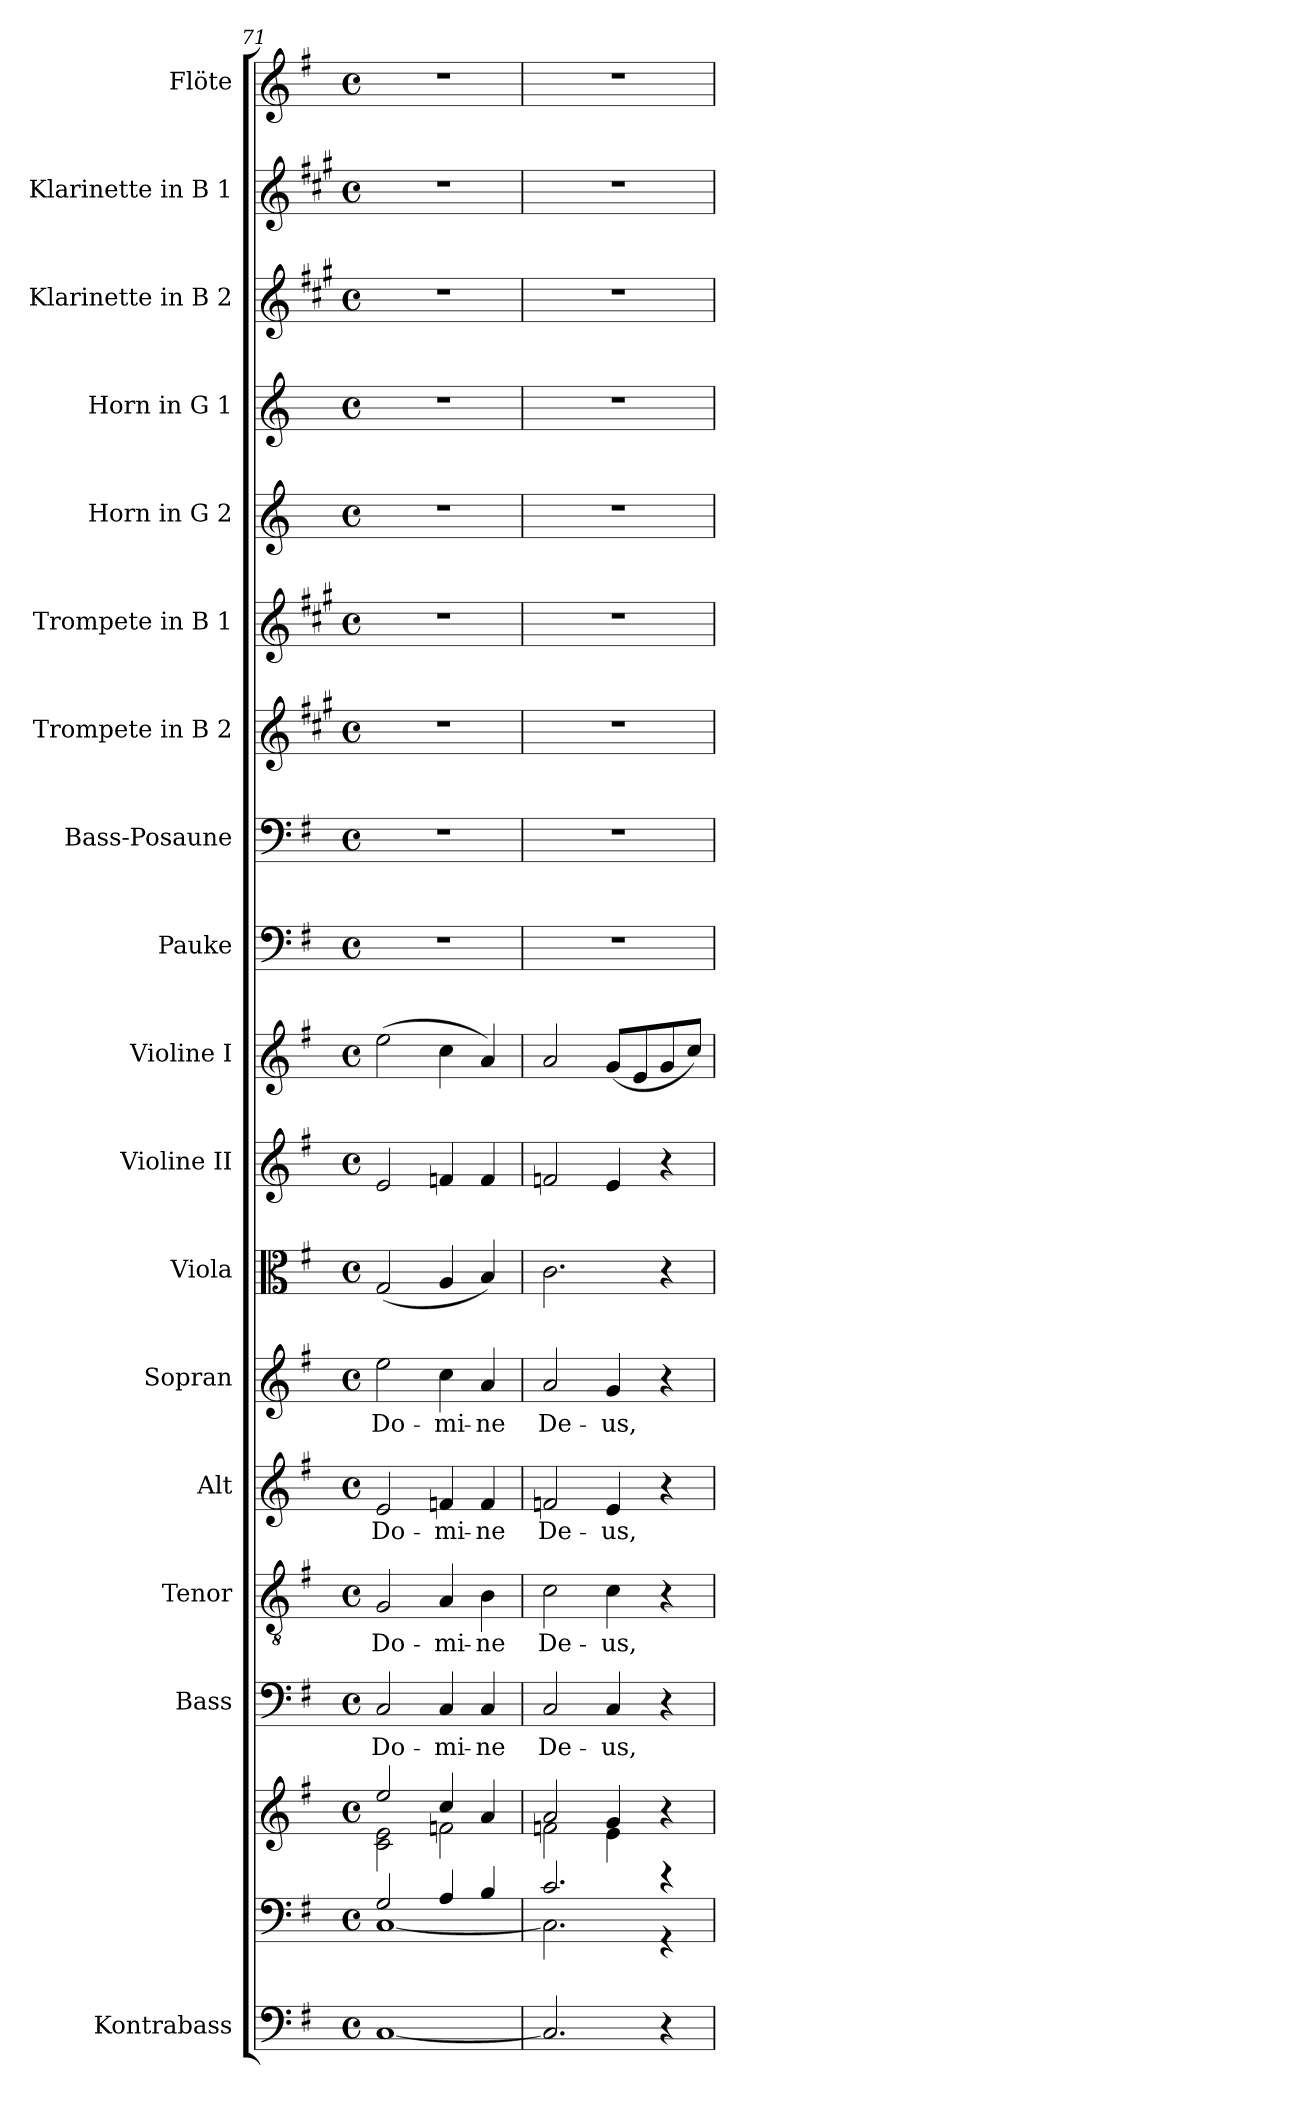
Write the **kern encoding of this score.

**kern	**kern	**kern	**kern	**text	**kern	**text	**kern	**text	**kern	**text	**kern	**kern	**kern	**kern	**kern	**kern	**kern	**kern	**kern	**kern	**kern	**kern
*part18	*part17	*part17	*part16	*part16	*part15	*part15	*part14	*part14	*part13	*part13	*part12	*part11	*part10	*part9	*part8	*part7	*part6	*part5	*part4	*part3	*part2	*part1
*staff19	*staff18	*staff17	*staff16	*staff16	*staff15	*staff15	*staff14	*staff14	*staff13	*staff13	*staff12	*staff11	*staff10	*staff9	*staff8	*staff7	*staff6	*staff5	*staff4	*staff3	*staff2	*staff1
*I"Kontrabass	*	*	*I"Bass	*	*I"Tenor	*	*I"Alt	*	*I"Sopran	*	*I"Viola	*I"Violine II	*I"Violine I	*I"Pauke	*I"Bass-Posaune	*I"Trompete in B 2	*I"Trompete in B 1	*I"Horn in G 2	*I"Horn in G 1	*I"Klarinette in B 2	*I"Klarinette in B 1	*I"Flöte
*I'Kb.	*	*	*I'B	*	*I'T	*	*I'A	*	*I'S	*	*I'Vla.	*I'Vl. II	*I'Vl. I	*I'Pk.	*I'B. Pos.	*	*	*I'Hrn. 2	*I'Hrn. 1	*	*	*I'Fl.
!!LO:PB:g=z
*clefF4	*clefF4	*clefG2	*clefF4	*	*clefGv2	*	*clefG2	*	*clefG2	*	*clefC3	*clefG2	*clefG2	*clefF4	*clefF4	*clefG2	*clefG2	*clefG2	*clefG2	*clefG2	*clefG2	*clefG2
*ITrd7c12	*	*	*	*	*	*	*	*	*	*	*	*	*	*	*	*ITrd1c2	*ITrd1c2	*ITrd3c5	*ITrd3c5	*ITrd1c2	*ITrd1c2	*
*k[f#]	*k[f#]	*k[f#]	*k[f#]	*	*k[f#]	*	*k[f#]	*	*k[f#]	*	*k[f#]	*k[f#]	*k[f#]	*k[f#]	*k[f#]	*k[f#]	*k[f#]	*k[f#]	*k[f#]	*k[f#]	*k[f#]	*k[f#]
*G:	*G:	*G:	*G:	*	*G:	*	*G:	*	*G:	*	*G:	*G:	*G:	*G:	*G:	*G:	*G:	*G:	*G:	*G:	*G:	*G:
*M4/4	*M4/4	*M4/4	*M4/4	*	*M4/4	*	*M4/4	*	*M4/4	*	*M4/4	*M4/4	*M4/4	*M4/4	*M4/4	*M4/4	*M4/4	*M4/4	*M4/4	*M4/4	*M4/4	*M4/4
*met(c)	*met(c)	*met(c)	*met(c)	*	*met(c)	*	*met(c)	*	*met(c)	*	*met(c)	*met(c)	*met(c)	*met(c)	*met(c)	*met(c)	*met(c)	*met(c)	*met(c)	*met(c)	*met(c)	*met(c)
=71	=71	=71	=71	=71	=71	=71	=71	=71	=71	=71	=71	=71	=71	=71	=71	=71	=71	=71	=71	=71	=71	=71
*	*^	*^	*	*	*	*	*	*	*	*	*	*	*	*	*	*	*	*	*	*	*	*
!	!	!	!	!	!	!LO:LY:b	!	!LO:LY:b	!	!LO:LY:b	!	!LO:LY:b	!	!	!	!	!	!	!	!	!	!	!	!
[1CC	2G/	[<1C	2ee/	2c\ 2e\	2C/	Do-	2G/	Do-	2e/	Do-	2ee\	Do-	(<2G/	2e/	(>2ee\	1r	1r	1r	1r	1r	1r	1r	1r	1r
!	!	!	!	!	!	!LO:LY:b	!	!LO:LY:b	!	!LO:LY:b	!	!LO:LY:b	!	!	!	!	!	!	!	!	!	!	!	!
.	4A/	.	4cc/	2fn\	4C/	-mi-	4A/	-mi-	4fn/	-mi-	4cc\	-mi-	4A/	4fn/	4cc\	.	.	.	.	.	.	.	.	.
!	!	!	!	!	!	!LO:LY:b	!	!LO:LY:b	!	!LO:LY:b	!	!LO:LY:b	!	!	!	!	!	!	!	!	!	!	!	!
.	4B/	.	4a/	.	4C/	-ne	4B\	-ne	4f/	-ne	4a/	-ne	4B/)	4f/	4a/)	.	.	.	.	.	.	.	.	.
=72	=72	=72	=72	=72	=72	=72	=72	=72	=72	=72	=72	=72	=72	=72	=72	=72	=72	=72	=72	=72	=72	=72	=72	=72
!	!	!	!	!	!	!LO:LY:b	!	!LO:LY:b	!	!LO:LY:b	!	!LO:LY:b	!	!	!	!	!	!	!	!	!	!	!	!
2.CC/]	2.c/	2.C\]	2a/	2fn\	2C/	De-	2c\	De-	2fn/	De-	2a/	De-	2.c\	2fn/	2a/	1r	1r	1r	1r	1r	1r	1r	1r	1r
!	!	!	!	!	!	!LO:LY:b	!	!LO:LY:b	!	!LO:LY:b	!	!LO:LY:b	!	!	!	!	!	!	!	!	!	!	!	!
.	.	.	4g/	4e\	4C/	-us,	4c\	-us,	4e/	-us,	4g/	-us,	.	4e/	(<8g/L	.	.	.	.	.	.	.	.	.
.	.	.	.	.	.	.	.	.	.	.	.	.	.	.	8e/	.	.	.	.	.	.	.	.	.
4r	4r	4r	4r	4ryy	4r	.	4r	.	4r	.	4r	.	4r	4r	8g/	.	.	.	.	.	.	.	.	.
.	.	.	.	.	.	.	.	.	.	.	.	.	.	.	8cc/J)	.	.	.	.	.	.	.	.	.
*	*v	*v	*	*	*	*	*	*	*	*	*	*	*	*	*	*	*	*	*	*	*	*	*	*
*	*	*v	*v	*	*	*	*	*	*	*	*	*	*	*	*	*	*	*	*	*	*	*	*
=	=	=	=	=	=	=	=	=	=	=	=	=	=	=	=	=	=	=	=	=	=	=
*-	*-	*-	*-	*-	*-	*-	*-	*-	*-	*-	*-	*-	*-	*-	*-	*-	*-	*-	*-	*-	*-	*-
